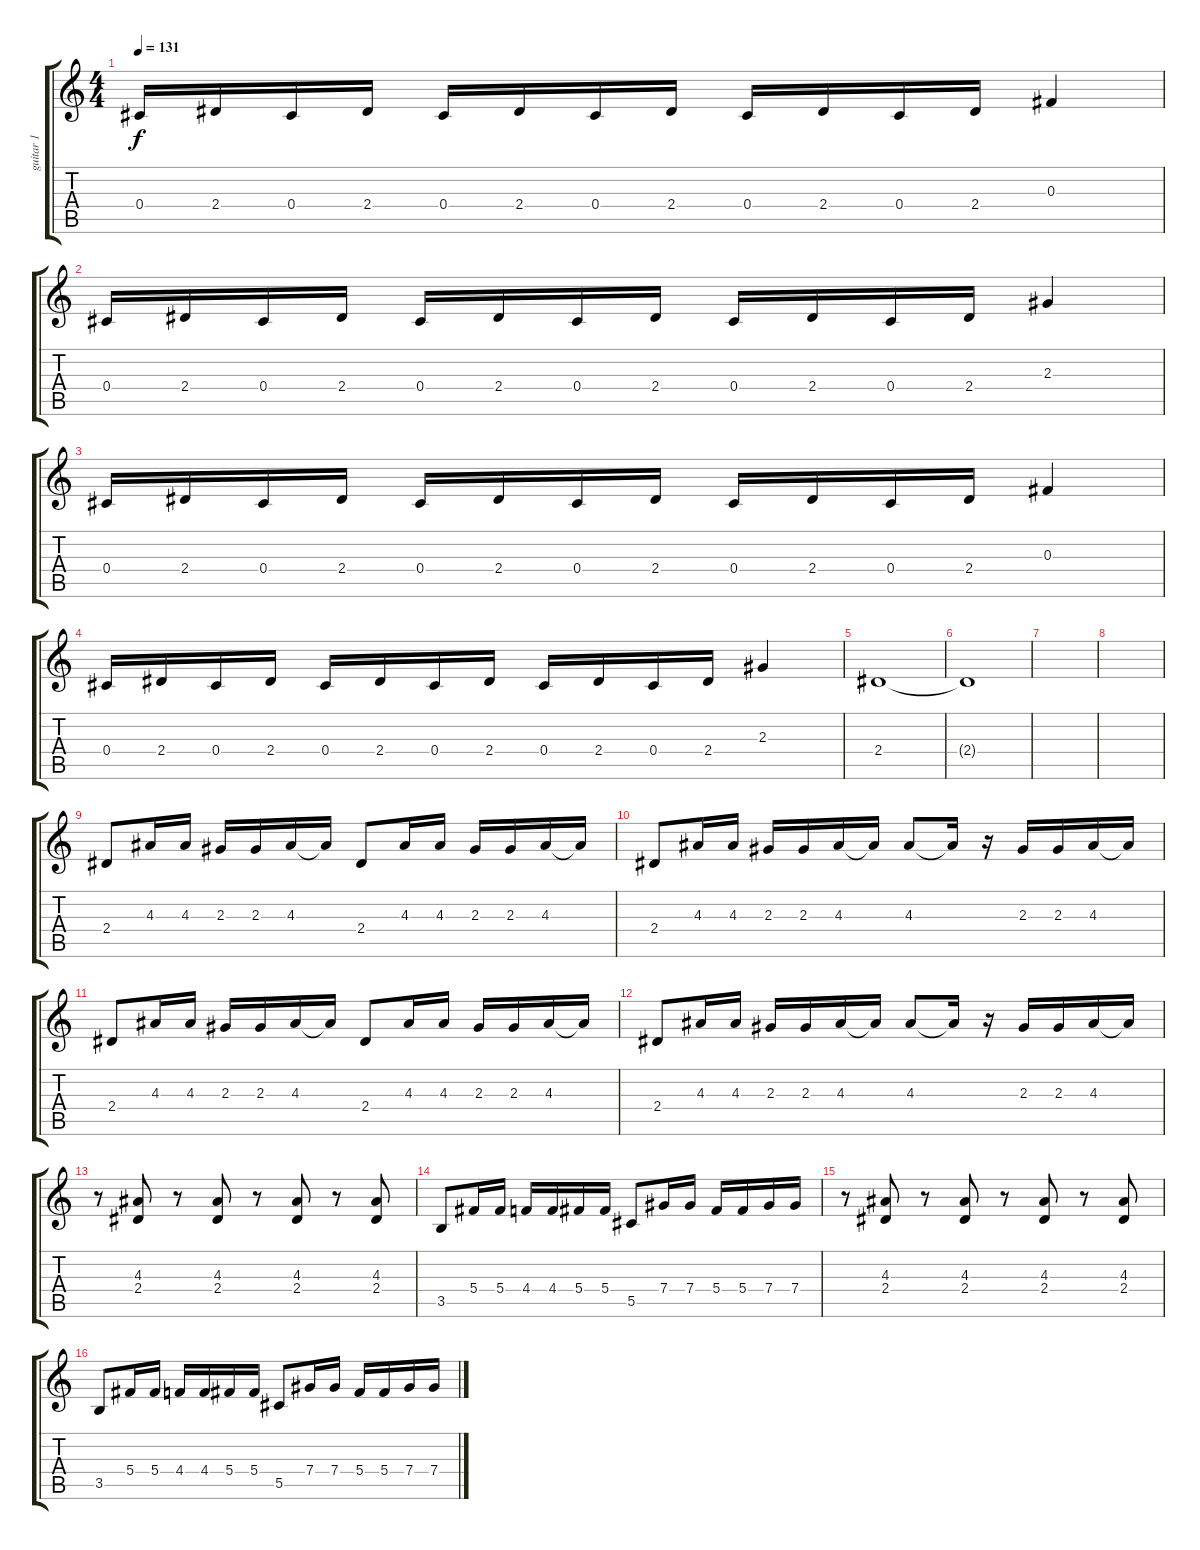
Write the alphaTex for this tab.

\track ("guitar 1" "guitar 1") {instrument overdrivenguitar}
\staff {score tabs}
\tuning (Eb4 Bb3 Gb3 Db3 Ab2 Eb2) {hide}
\ts (4 4)
\tempo 131
\clef g2
\ks c
0.4.16{dy f} 2.4.16 0.4.16 2.4.16 0.4.16 2.4.16 0.4.16 2.4.16 0.4.16 2.4.16 0.4.16 2.4.16 0.3.4 |
0.4.16 2.4.16 0.4.16 2.4.16 0.4.16 2.4.16 0.4.16 2.4.16 0.4.16 2.4.16 0.4.16 2.4.16 2.3.4 |
0.4.16 2.4.16 0.4.16 2.4.16 0.4.16 2.4.16 0.4.16 2.4.16 0.4.16 2.4.16 0.4.16 2.4.16 0.3.4 |
0.4.16 2.4.16 0.4.16 2.4.16 0.4.16 2.4.16 0.4.16 2.4.16 0.4.16 2.4.16 0.4.16 2.4.16 2.3.4 |
2.4.1 |
2.4{t}.1 |
|
|
2.4.8 4.3.16 4.3.16 2.3.16 2.3.16 4.3.16 4.3{t}.16 2.4.8 4.3.16 4.3.16 2.3.16 2.3.16 4.3.16 4.3{t}.16 |
2.4.8 4.3.16 4.3.16 2.3.16 2.3.16 4.3.16 4.3{t}.16 4.3.8 4.3{t}.16 r.16 2.3.16 2.3.16 4.3.16 4.3{t}.16 |
2.4.8 4.3.16 4.3.16 2.3.16 2.3.16 4.3.16 4.3{t}.16 2.4.8 4.3.16 4.3.16 2.3.16 2.3.16 4.3.16 4.3{t}.16 |
2.4.8 4.3.16 4.3.16 2.3.16 2.3.16 4.3.16 4.3{t}.16 4.3.8 4.3{t}.16 r.16 2.3.16 2.3.16 4.3.16 4.3{t}.16 |
r.8 (4.3 2.4).8 r.8 (4.3 2.4).8 r.8 (4.3 2.4).8 r.8 (4.3 2.4).8 |
3.5.8 5.4.16 5.4.16 4.4.16 4.4.16 5.4.16 5.4.16 5.5.8 7.4.16 7.4.16 5.4.16 5.4.16 7.4.16 7.4.16 |
r.8 (4.3 2.4).8 r.8 (4.3 2.4).8 r.8 (4.3 2.4).8 r.8 (4.3 2.4).8 |
3.5.8 5.4.16 5.4.16 4.4.16 4.4.16 5.4.16 5.4.16 5.5.8 7.4.16 7.4.16 5.4.16 5.4.16 7.4.16 7.4.16
